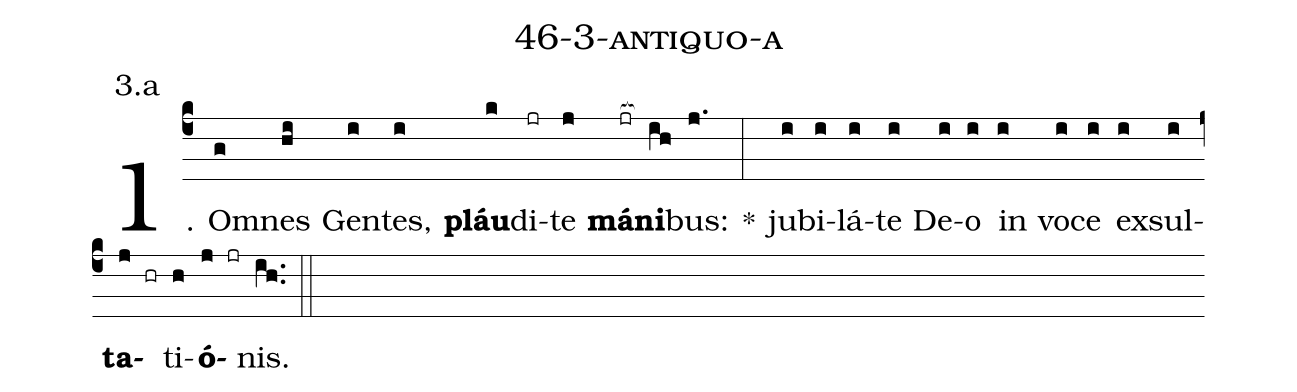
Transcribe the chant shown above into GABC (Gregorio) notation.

name: 46-3-antiquo-a;
annotation: 3.a;
%%
(c4)1. Om(g)nes(hi) Gen(i)tes,(i) <b>pláu</b>(k)di(jr)te(j) <b>má</b>(jr[ocb:1{])<b>ni</b>(ih[ocb:0}])bus:(j.) *(:) ju(i)bi(i)lá(i)te(i) De(i)o(i) in(i) vo(i)ce(i) ex(i)sul(i)<b>ta</b>(j hr)ti(h)<b>ó</b>(j jr)nis.(ih..) (::)
